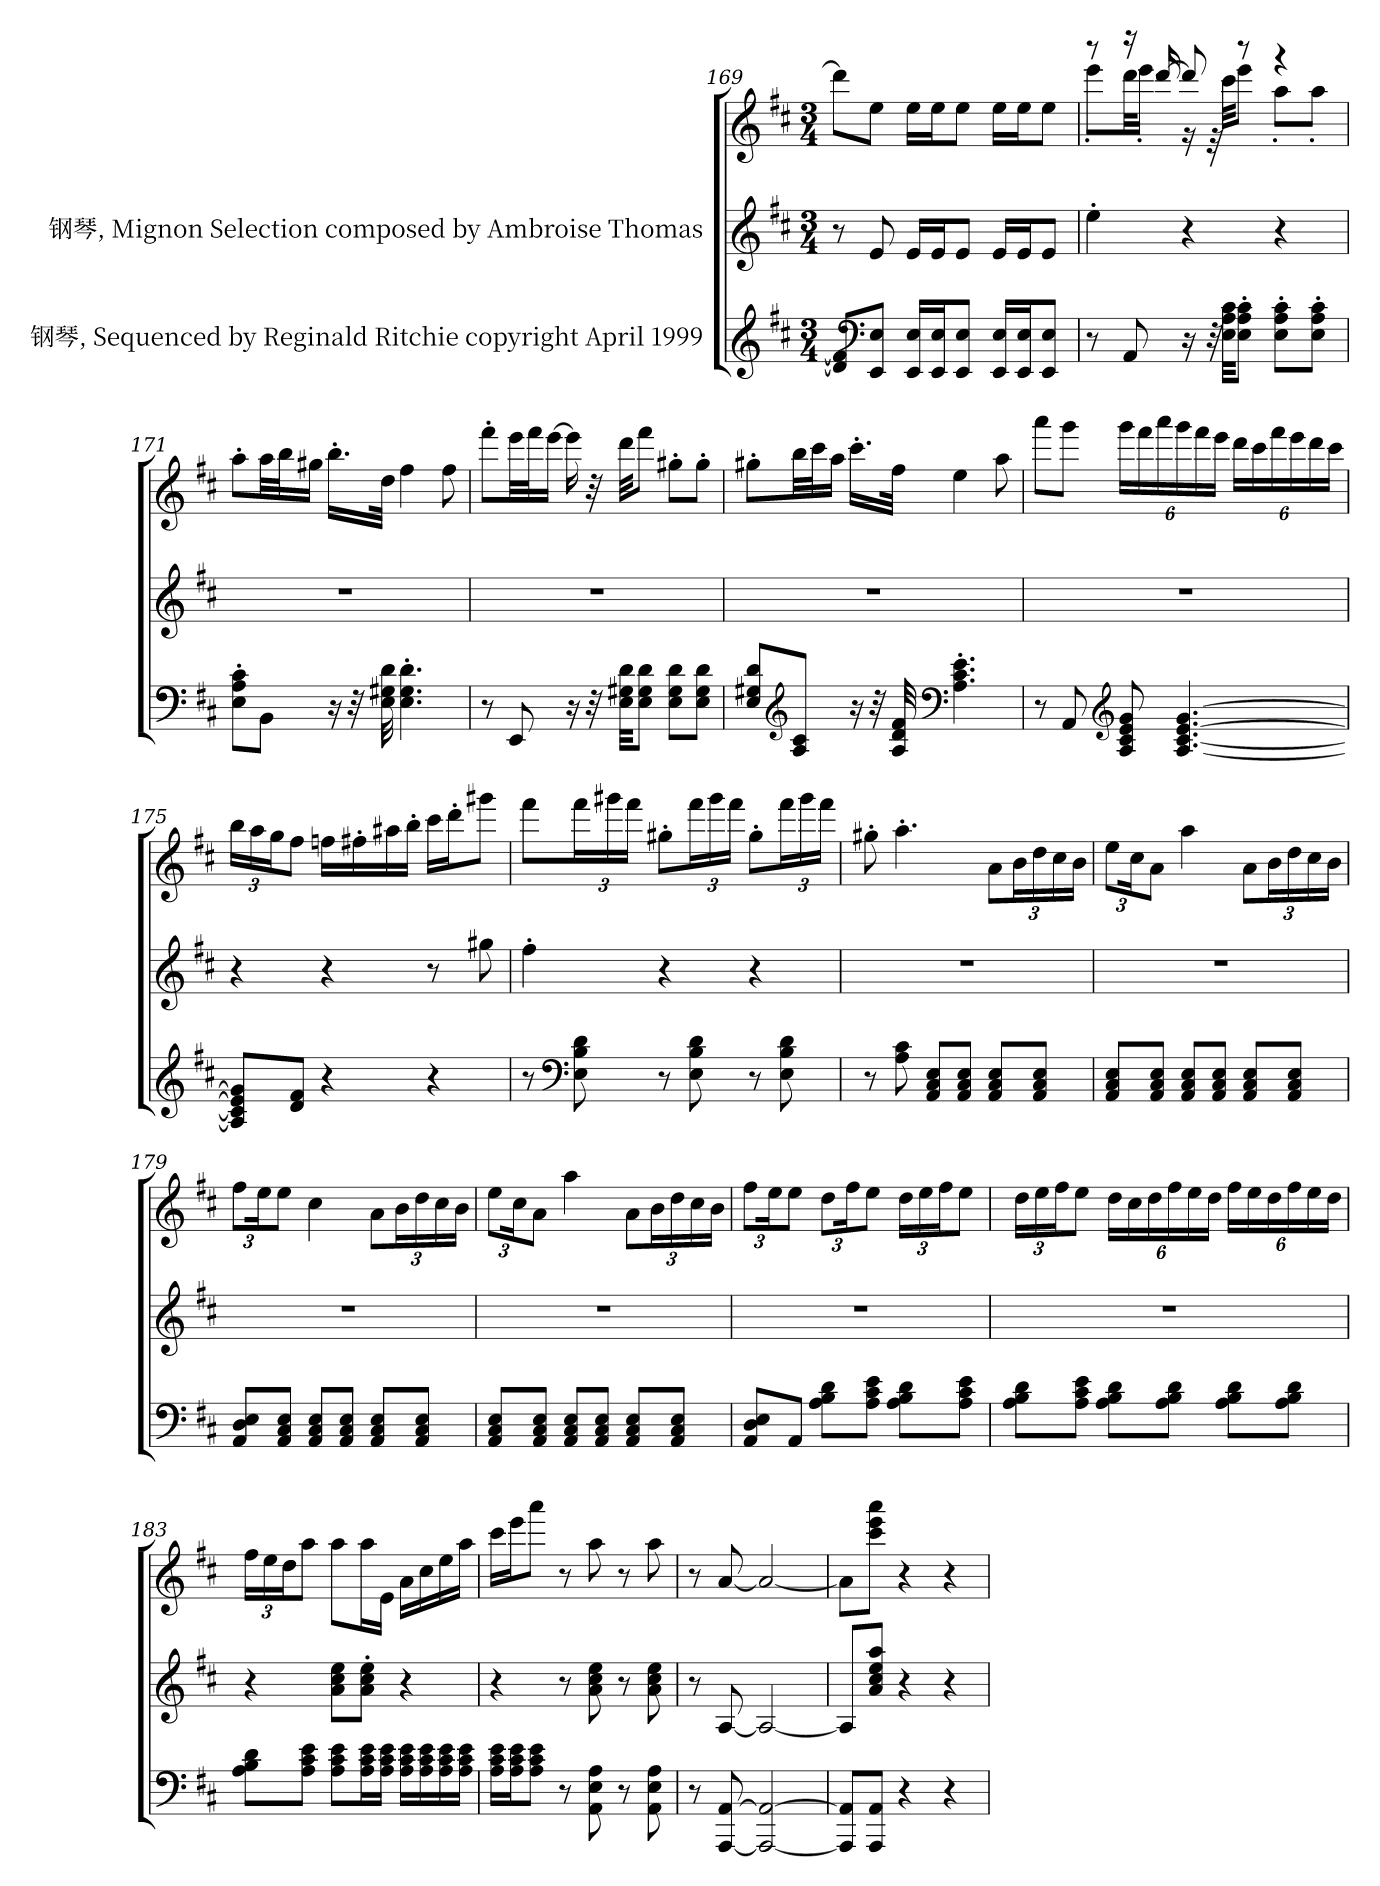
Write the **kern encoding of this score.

**kern	**kern	**kern
*part2	*part1	*part1
*staff3	*staff2	*staff1
*I"钢琴, Sequenced by Reginald Ritchie copyright April 1999	*I"钢琴, Mignon Selection composed by Ambroise Thomas	*
!!LO:LB:g=z
*clefG2	*clefG2	*clefG2
*k[f#c#]	*k[f#c#]	*k[f#c#]
*M3/4	*M3/4	*M3/4
=169	=169	=169
8d/] 8f#/]L	8r	8ddd\L]
*clefF4	*	*
8EE/ 8E/J	8e/	8ee\J
16EE/ 16E/LL	16e/LL	16ee\LL
16EE/ 16E/J	16e/J	16ee\J
8EE/ 8E/J	8e/J	8ee\J
16EE/ 16E/LL	16e/LL	16ee\LL
16EE/ 16E/J	16e/J	16ee\J
8EE/ 8E/J	8e/J	8ee\J
=170	=170	=170
*	*	*^
8r	4ee'\	8r	8eee'\L
8AA/	.	16r	32ddd\KL
.	.	.	16.eee'\JJ
.	.	[16ddd/	.
16r	4r	8ddd/]	16r
32r	.	.	32r
32E\ 32A\ 32c#\KKL	.	.	32ccc#\KKL
8E\' 8A\' 8c#\'J	.	8r	8eee\J
8E\' 8A\' 8c#\'L	4r	4r	8aa'\L
8E\' 8A\' 8c#\'J	.	.	8aa'\J
*	*	*v	*v
=171	=171	=171
8E\' 8A\' 8c#\'L	2.r	8aa'\L
8BB\J	.	32aa\LL
.	.	32bb\J
.	.	16gg#X\JJ
16r	.	16.bb'\LL
32r	.	.
32E\ 32G#X\ 32d\	.	32dd\JJk
4.E\' 4.G#\' 4.d\'	.	4ff#\
.	.	8ff#\
!!LO:LB:g=z
=172	=172	=172
8r	2.r	8fff#'\L
8EE/	.	32eee\LL
.	.	32fff#\J
.	.	[16eee\JJ
16r	.	16eee\]
32r	.	32r
32E\ 32G#X\ 32d\KKL	.	32ddd\KKL
8E\ 8G#\ 8d\J	.	8fff#\J
8E\ 8G#\ 8d\L	.	8gg#X'\L
8E\ 8G#\ 8d\J	.	8gg#'\J
=173	=173	=173
8E/ 8G#X/ 8d/L	2.r	8gg#X'\L
*clefG2	*	*
8A/ 8c#/J	.	32bb\LL
.	.	32ccc#\J
.	.	16aa\JJ
16r	.	16.ccc#'\LL
32r	.	.
32A/ 32d/ 32f#/	.	32ff#\JJk
*clefF4	*	*
4.A\' 4.c#\' 4.e\'	.	4ee\
.	.	8aa\
!!LO:LB:g=z
=174	=174	=174
8r	2.r	8aaa\L
8AA/	.	8ggg\J
*clefG2	*	*
*	*	*Xbrackettup
8A/ 8c#/ 8e/ 8g/	.	24ggg\LL
.	.	24fff#\
.	.	24aaa\
[4.A/ [4.c#/ [4.e/ [4.g/	.	24ggg\
.	.	24fff#\
.	.	24eee\JJ
.	.	24ddd\LL
.	.	24ccc#\
.	.	24fff#\
.	.	24eee\
.	.	24ddd\
.	.	24ccc#\JJ
=175	=175	=175
8A/] 8c#/] 8e/] 8g/]L	4r	24bb\LL
.	.	24aa\
.	.	24gg\J
8d/ 8f#/J	.	8ff#\J
4r	4r	16ffn\LL
.	.	16ff#X'\
.	.	16aa#X\
.	.	16bb'\JJ
4r	8r	16ccc#\LL
.	.	16ddd'\J
.	8gg#X\	8ggg#X\J
!!LO:PB:g=z
=176	=176	=176
8r	4ff#'\	8fff#\L
*clefF4	*	*
8E\ 8B\ 8d\	.	24fff#\L
.	.	24ggg#X\
.	.	24fff#\JJ
8r	4r	8gg#X'\L
8E\ 8B\ 8d\	.	24fff#\L
.	.	24ggg#\
.	.	24fff#\JJ
8r	4r	8gg#'\L
8E\ 8B\ 8d\	.	24fff#\L
.	.	24ggg#\
.	.	24fff#\JJ
=177	=177	=177
8r	2.r	8gg#X'\
8A\ 8c#\	.	4.aa'\
8AA/ 8C#/ 8E/L	.	.
8AA/ 8C#/ 8E/J	.	.
8AA/ 8C#/ 8E/L	.	12a\L
.	.	24b\L
8AA/ 8C#/ 8E/J	.	24dd\
.	.	24cc#\
.	.	24b\JJ
=178	=178	=178
8AA/ 8C#/ 8E/L	2.r	12ee\L
.	.	24cc#\K
8AA/ 8C#/ 8E/J	.	8a\J
8AA/ 8C#/ 8E/L	.	4aa\
8AA/ 8C#/ 8E/J	.	.
8AA/ 8C#/ 8E/L	.	12a\L
.	.	24b\L
8AA/ 8C#/ 8E/J	.	24dd\
.	.	24cc#\
.	.	24b\JJ
!!LO:LB:g=z
=179	=179	=179
8AA/ 8D/ 8E/L	2.r	12ff#\L
.	.	24ee\K
8AA/ 8C#/ 8E/J	.	8ee\J
8AA/ 8C#/ 8E/L	.	4cc#\
8AA/ 8C#/ 8E/J	.	.
8AA/ 8C#/ 8E/L	.	12a\L
.	.	24b\L
8AA/ 8C#/ 8E/J	.	24dd\
.	.	24cc#\
.	.	24b\JJ
=180	=180	=180
8AA/ 8C#/ 8E/L	2.r	12ee\L
.	.	24cc#\K
8AA/ 8C#/ 8E/J	.	8a\J
8AA/ 8C#/ 8E/L	.	4aa\
8AA/ 8C#/ 8E/J	.	.
8AA/ 8C#/ 8E/L	.	12a\L
.	.	24b\L
8AA/ 8C#/ 8E/J	.	24dd\
.	.	24cc#\
.	.	24b\JJ
=181	=181	=181
8AA/ 8D/ 8E/L	2.r	12ff#\L
.	.	24ee\K
8AA/J	.	8ee\J
8A\ 8B\ 8d\L	.	12dd\L
.	.	24ff#\K
8A\ 8c#\ 8e\J	.	8ee\J
8A\ 8B\ 8d\L	.	24dd\LL
.	.	24ee\
.	.	24ff#\J
8A\ 8c#\ 8e\J	.	8ee\J
!!LO:LB:g=z
=182	=182	=182
8A\ 8B\ 8d\L	2.r	24dd\LL
.	.	24ee\
.	.	24ff#\J
8A\ 8c#\ 8e\J	.	8ee\J
8A\ 8B\ 8d\L	.	24dd\LL
.	.	24cc#\
.	.	24dd\
8A\ 8B\ 8d\J	.	24ff#\
.	.	24ee\
.	.	24dd\JJ
8A\ 8B\ 8d\L	.	24ff#\LL
.	.	24ee\
.	.	24dd\
8A\ 8B\ 8d\J	.	24ff#\
.	.	24ee\
.	.	24dd\JJ
=183	=183	=183
8A\ 8B\ 8d\L	4r	24ff#\LL
.	.	24ee\
.	.	24dd\J
8A\ 8c#\ 8e\J	.	8aa\J
8A\ 8c#\ 8e\L	8a\ 8cc#\ 8ee\L	8aa\L
16A\ 16c#\ 16e\L	8a\' 8cc#\' 8ee\'J	16aa\L
16A\ 16c#\ 16e\JJ	.	16e\JJ
16A\ 16c#\ 16e\LL	4r	16a\LL
16A\ 16c#\ 16e\	.	16cc#\
16A\ 16c#\ 16e\	.	16ee\
16A\ 16c#\ 16e\JJ	.	16aa\JJ
=184	=184	=184
16A\ 16c#\ 16e\LL	4r	16ccc#\LL
16A\ 16c#\ 16e\J	.	16eee\J
8A\ 8c#\ 8e\J	.	8aaa\J
8r	8r	8r
8AA\ 8E\ 8A\	8a\ 8cc#\ 8ee\	8aa\
8r	8r	8r
8AA\ 8E\ 8A\	8a\ 8cc#\ 8ee\	8aa\
!!LO:LB:g=z
=185	=185	=185
8r	8r	8r
[8AAA/ [8AA/	[8A/	[8a/
2AAA/_ 2AA/_	2A/_	2a/_
=186	=186	=186
8AAA/] 8AA/]L	8A/L]	8a\L]
8AAA/ 8AA/J	8a/ 8cc#/ 8ee/ 8aa/J	8ccc#\ 8eee\ 8aaa\J
4r	4r	4r
4r	4r	4r
=	=	=
*-	*-	*-
